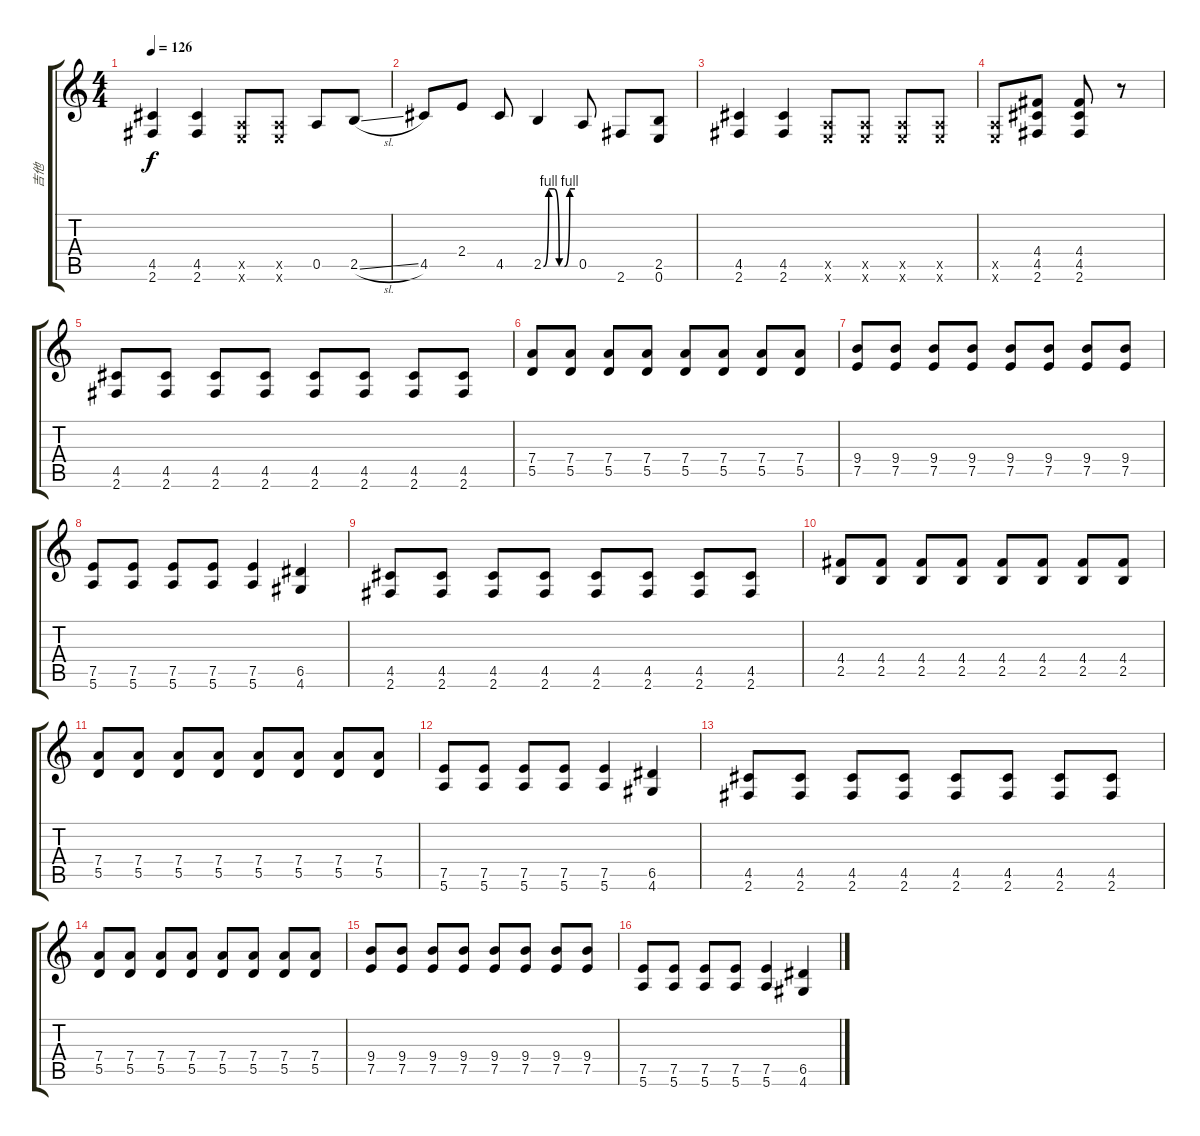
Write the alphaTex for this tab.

\track ("吉他" "吉他") {instrument distortionguitar}
\staff {score tabs}
\tuning (E4 B3 G3 D3 A2 E2) {hide}
\ts (4 4)
\tempo 126
\clef g2
\ks c
(4.5 2.6).4{dy f} (4.5 2.6).4 (0.5{x} 0.6{x}).8 (0.5{x} 0.6{x}).8 0.5.8 2.5{sl}.8 |
4.5.8 2.4.8 4.5.8 2.5{be (custom 0 0 10 4 20 4 30 0 40 0 50 4 60 4)}.4 0.5.8 2.6.8 (2.5 0.6).8 |
(4.5 2.6).4 (4.5 2.6).4 (0.5{x} 0.6{x}).8 (0.5{x} 0.6{x}).8 (0.5{x} 0.6{x}).8 (0.5{x} 0.6{x}).8 |
(0.5{x} 0.6{x}).8 (4.4 4.5 2.6).8 (4.4 4.5 2.6).8 r.8 |
(4.5 2.6).8 (4.5 2.6).8 (4.5 2.6).8 (4.5 2.6).8 (4.5 2.6).8 (4.5 2.6).8 (4.5 2.6).8 (4.5 2.6).8 |
(7.4 5.5).8 (7.4 5.5).8 (7.4 5.5).8 (7.4 5.5).8 (7.4 5.5).8 (7.4 5.5).8 (7.4 5.5).8 (7.4 5.5).8 |
(9.4 7.5).8 (9.4 7.5).8 (9.4 7.5).8 (9.4 7.5).8 (9.4 7.5).8 (9.4 7.5).8 (9.4 7.5).8 (9.4 7.5).8 |
(7.5 5.6).8 (7.5 5.6).8 (7.5 5.6).8 (7.5 5.6).8 (7.5 5.6).4 (6.5 4.6).4 |
(4.5 2.6).8 (4.5 2.6).8 (4.5 2.6).8 (4.5 2.6).8 (4.5 2.6).8 (4.5 2.6).8 (4.5 2.6).8 (4.5 2.6).8 |
(4.4 2.5).8 (4.4 2.5).8 (4.4 2.5).8 (4.4 2.5).8 (4.4 2.5).8 (4.4 2.5).8 (4.4 2.5).8 (4.4 2.5).8 |
(7.4 5.5).8{txt " "} (7.4 5.5).8 (7.4 5.5).8 (7.4 5.5).8 (7.4 5.5).8 (7.4 5.5).8 (7.4 5.5).8 (7.4 5.5).8 |
(7.5 5.6).8 (7.5 5.6).8 (7.5 5.6).8 (7.5 5.6).8 (7.5 5.6).4 (6.5 4.6).4 |
(4.5 2.6).8 (4.5 2.6).8 (4.5 2.6).8 (4.5 2.6).8 (4.5 2.6).8 (4.5 2.6).8 (4.5 2.6).8 (4.5 2.6).8 |
(7.4 5.5).8 (7.4 5.5).8 (7.4 5.5).8 (7.4 5.5).8 (7.4 5.5).8 (7.4 5.5).8 (7.4 5.5).8 (7.4 5.5).8 |
(9.4 7.5).8 (9.4 7.5).8 (9.4 7.5).8 (9.4 7.5).8 (9.4 7.5).8 (9.4 7.5).8 (9.4 7.5).8 (9.4 7.5).8 |
(7.5 5.6).8 (7.5 5.6).8 (7.5 5.6).8 (7.5 5.6).8 (7.5 5.6).4 (6.5 4.6).4
